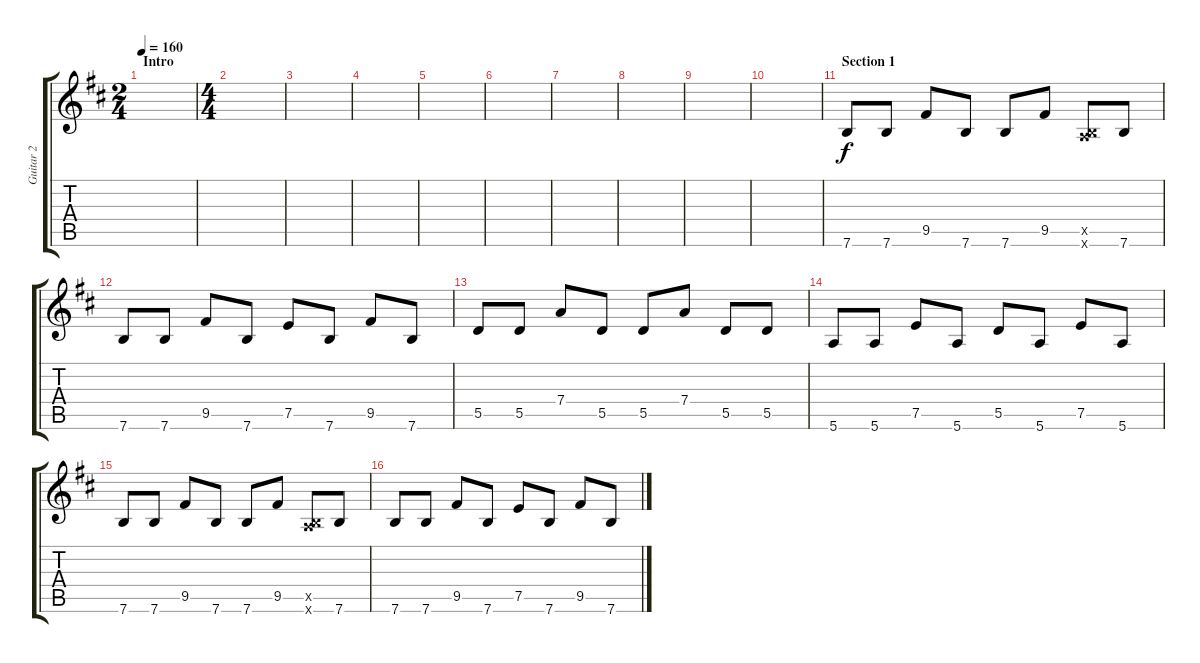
\track ("Guitar 2" "Guitar 2") {instrument electricguitarmuted}
\staff {score tabs}
\tuning (E4 B3 G3 D3 A2 E2) {hide}
\ts (2 4)
\section ("" "Intro")
\tempo 160
\clef g2
\ks bminor
|
\ts (4 4)
|
|
|
|
|
|
|
|
|
\section ("" "Section 1")
7.6.8 7.6.8 9.5.8 7.6.8 7.6.8 9.5.8 (0.5{x} 7.6{x}).8 7.6.8 |
7.6.8 7.6.8 9.5.8 7.6.8 7.5.8 7.6.8 9.5.8 7.6.8 |
5.5.8 5.5.8 7.4.8 5.5.8 5.5.8 7.4.8 5.5.8 5.5.8 |
5.6.8 5.6.8 7.5.8 5.6.8 5.5.8 5.6.8 7.5.8 5.6.8 |
7.6.8 7.6.8 9.5.8 7.6.8 7.6.8 9.5.8 (0.5{x} 7.6{x}).8 7.6.8 |
7.6.8 7.6.8 9.5.8 7.6.8 7.5.8 7.6.8 9.5.8 7.6.8
